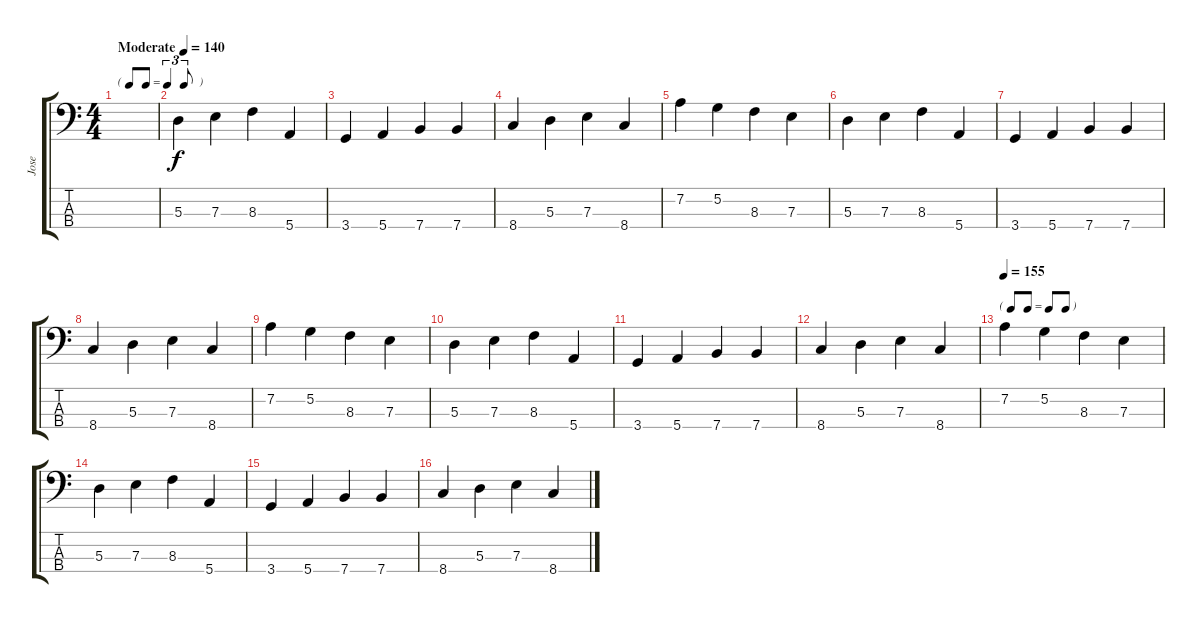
\track ("Jose" "Jose") {instrument electricbassfinger}
\staff {score tabs}
\tuning (G2 D2 A1 E1) {hide}
\ts (4 4)
\tf triplet8th
\tempo (140 "Moderate")
\clef f4
\ks c
|
5.3.4 7.3.4 8.3.4 5.4.4 |
3.4.4 5.4.4 7.4.4 7.4.4 |
8.4.4 5.3.4 7.3.4 8.4.4 |
7.2.4 5.2.4 8.3.4 7.3.4 |
5.3.4 7.3.4 8.3.4 5.4.4 |
3.4.4 5.4.4 7.4.4 7.4.4 |
8.4.4 5.3.4 7.3.4 8.4.4 |
7.2.4 5.2.4 8.3.4 7.3.4 |
5.3.4 7.3.4 8.3.4 5.4.4 |
3.4.4 5.4.4 7.4.4 7.4.4 |
8.4.4 5.3.4 7.3.4 8.4.4 |
\tf none
\tempo 155
7.2.4 5.2.4 8.3.4 7.3.4 |
5.3.4 7.3.4 8.3.4 5.4.4 |
3.4.4 5.4.4 7.4.4 7.4.4 |
8.4.4 5.3.4 7.3.4 8.4.4
